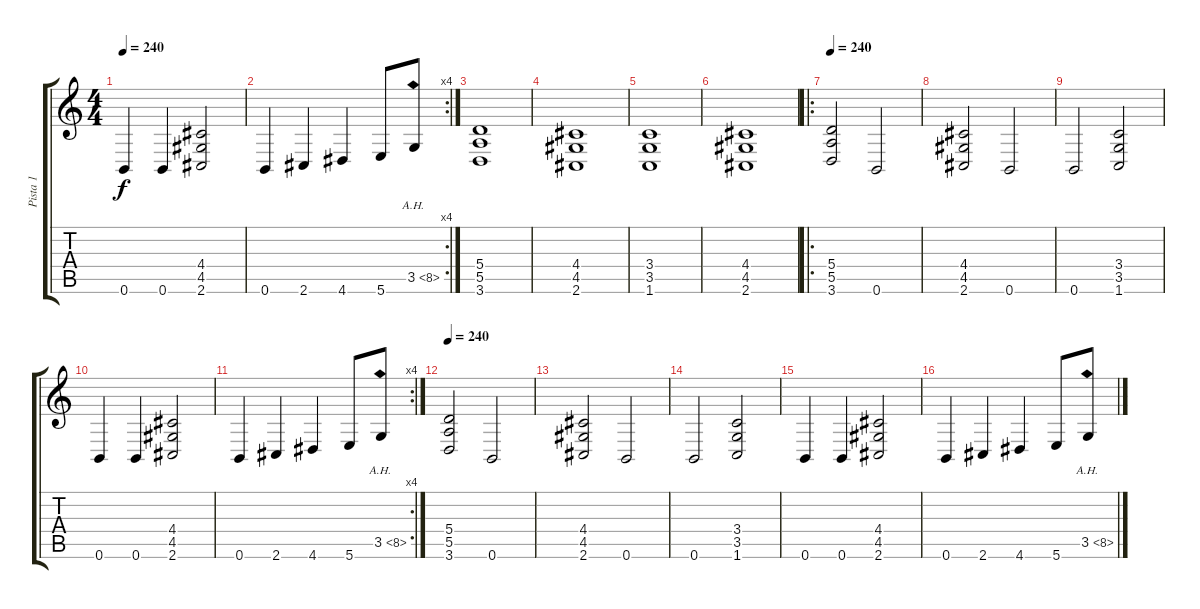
\track ("Pista 1" "Pista 1") {instrument distortionguitar}
\staff {score tabs}
\tuning (B3 Gb3 D3 A2 E2 B1) {hide}
\ts (4 4)
\tempo 240
\clef g2
\ks c
0.6.4{dy f} 0.6.4 (4.4 4.5 2.6).2 |
\rc 4
0.6.4 2.6.4 4.6.4 5.6.8 3.5{ah 5}.8 |
(5.4 5.5 3.6).1 |
(4.4 4.5 2.6).1 |
(3.4 3.5 1.6).1 |
(4.4 4.5 2.6).1 |
\ro
\tempo 240
(5.4 5.5 3.6).2 0.6.2 |
(4.4 4.5 2.6).2 0.6.2 |
0.6.2 (3.4 3.5 1.6).2 |
0.6.4 0.6.4 (4.4 4.5 2.6).2 |
\rc 4
0.6.4 2.6.4 4.6.4 5.6.8 3.5{ah 5}.8 |
\tempo 240
(5.4 5.5 3.6).2{volume 7} 0.6.2 |
(4.4 4.5 2.6).2 0.6.2 |
0.6.2 (3.4 3.5 1.6).2 |
0.6.4 0.6.4 (4.4 4.5 2.6).2 |
0.6.4{volume 0} 2.6.4 4.6.4 5.6.8 3.5{ah 5}.8
